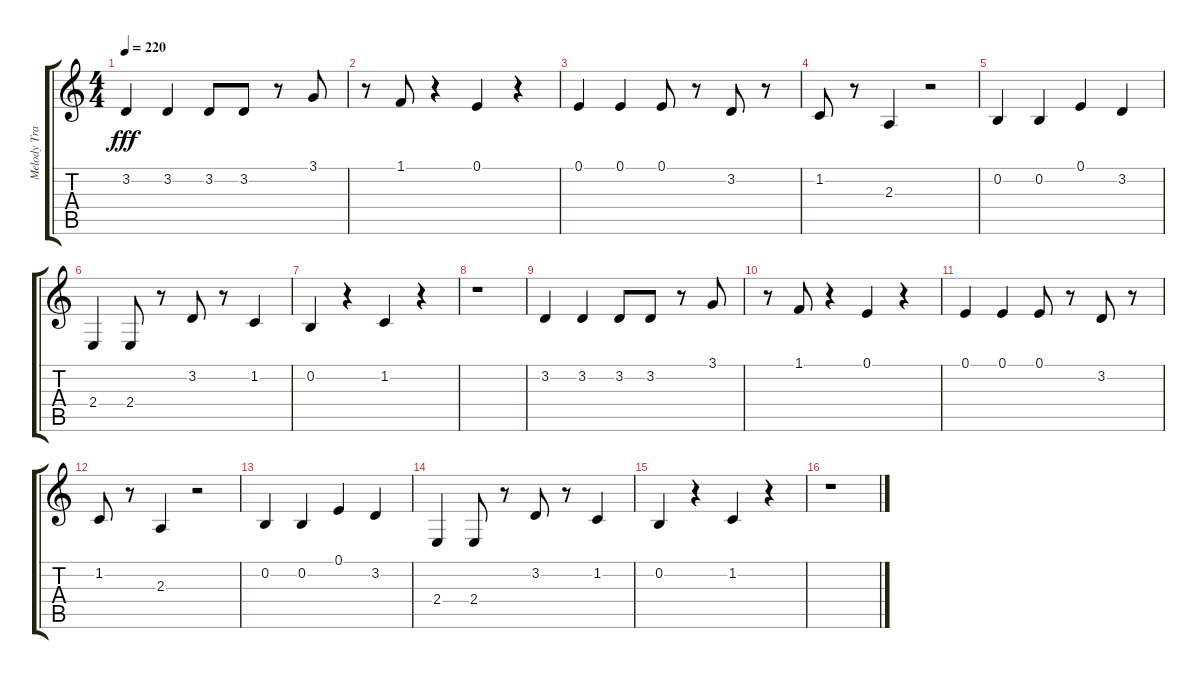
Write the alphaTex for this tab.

\track ("Melody Track" "Melody Tra") {instrument englishhorn}
\staff {score tabs}
\tuning (E4 B3 G3 D3 A2 E2) {hide}
\ts (4 4)
\tempo 220
\clef g2
\ks c
3.2.4{dy fff} 3.2.4 3.2.8 3.2.8 r.8 3.1.8 |
r.8 1.1.8 r.4 0.1.4 r.4 |
0.1.4 0.1.4 0.1.8 r.8 3.2.8 r.8 |
1.2.8 r.8 2.3.4 r.2 |
0.2.4 0.2.4 0.1.4 3.2.4 |
2.4.4 2.4.8 r.8 3.2.8 r.8 1.2.4 |
0.2.4 r.4 1.2.4 r.4 |
r.1 |
3.2.4 3.2.4 3.2.8 3.2.8 r.8 3.1.8 |
r.8 1.1.8 r.4 0.1.4 r.4 |
0.1.4 0.1.4 0.1.8 r.8 3.2.8 r.8 |
1.2.8 r.8 2.3.4 r.2 |
0.2.4 0.2.4 0.1.4 3.2.4 |
2.4.4 2.4.8 r.8 3.2.8 r.8 1.2.4 |
0.2.4 r.4 1.2.4 r.4 |
r.1
